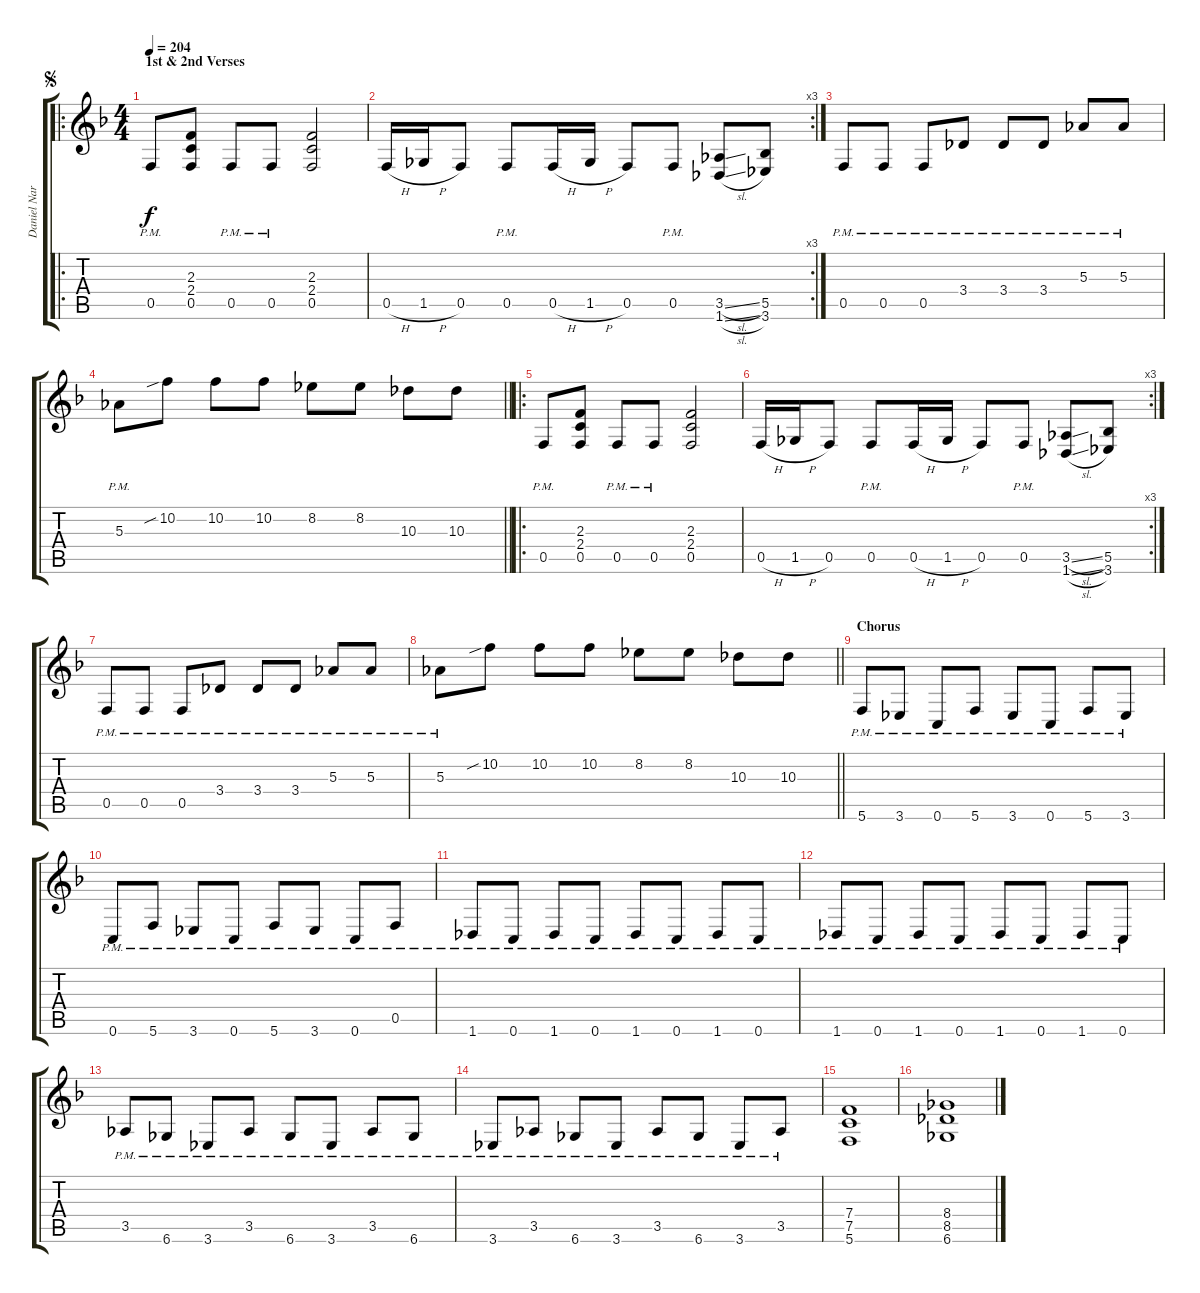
\track ("Daniel Nargang" "Daniel Nar") {instrument electricguitarjazz}
\staff {score tabs}
\tuning (C4 G3 Eb3 Bb2 F2 C2) {hide}
\ro
\ts (4 4)
\section ("" "1st & 2nd Verses")
\jump segno
\tempo 204
\clef g2
\ks f
0.5{pm}.8{dy f} (2.3 2.4 0.5).8 0.5{pm}.8 0.5{pm}.8 (2.3 2.4 0.5).2 |
\rc 3
0.5{h}.16 1.5{h}.16 0.5.8 0.5{pm}.8 0.5{h}.16 1.5{h}.16 0.5.8 0.5{pm}.8 (3.5{sl} 1.6{sl}).8 (5.5 3.6).8 |
0.5{pm}.8 0.5{pm}.8 0.5{pm}.8 3.4{pm}.8 3.4{pm}.8 3.4{pm}.8 5.3{pm}.8 5.3{pm}.8 |
\barLineRight lightlight
5.3{pm}.8 10.2{sib}.8 10.2.8 10.2.8 8.2.8 8.2.8 10.3.8 10.3.8 |
\ro
0.5{pm}.8 (2.3 2.4 0.5).8 0.5{pm}.8 0.5{pm}.8 (2.3 2.4 0.5).2 |
\rc 3
0.5{h}.16 1.5{h}.16 0.5.8 0.5{pm}.8 0.5{h}.16 1.5{h}.16 0.5.8 0.5{pm}.8 (3.5{sl} 1.6{sl}).8 (5.5 3.6).8 |
0.5{pm}.8 0.5{pm}.8 0.5{pm}.8 3.4{pm}.8 3.4{pm}.8 3.4{pm}.8 5.3{pm}.8 5.3{pm}.8 |
\barLineRight lightlight
5.3{pm}.8 10.2{sib}.8 10.2.8 10.2.8 8.2.8 8.2.8 10.3.8 10.3.8 |
\section ("" "Chorus")
5.6{pm}.8 3.6{pm}.8 0.6{pm}.8 5.6{pm}.8 3.6{pm}.8 0.6{pm}.8 5.6{pm}.8 3.6{pm}.8 |
0.6{pm}.8 5.6{pm}.8 3.6{pm}.8 0.6{pm}.8 5.6{pm}.8 3.6{pm}.8 0.6{pm}.8 0.5{pm}.8 |
1.6{pm}.8 0.6{pm}.8 1.6{pm}.8 0.6{pm}.8 1.6{pm}.8 0.6{pm}.8 1.6{pm}.8 0.6{pm}.8 |
1.6{pm}.8 0.6{pm}.8 1.6{pm}.8 0.6{pm}.8 1.6{pm}.8 0.6{pm}.8 1.6{pm}.8 0.6{pm}.8 |
3.5{pm}.8 6.6{pm}.8 3.6{pm}.8 3.5{pm}.8 6.6{pm}.8 3.6{pm}.8 3.5{pm}.8 6.6{pm}.8 |
3.6{pm}.8 3.5{pm}.8 6.6{pm}.8 3.6{pm}.8 3.5{pm}.8 6.6{pm}.8 3.6{pm}.8 3.5{pm}.8 |
(7.4 7.5 5.6).1 |
(8.4 8.5 6.6).1
